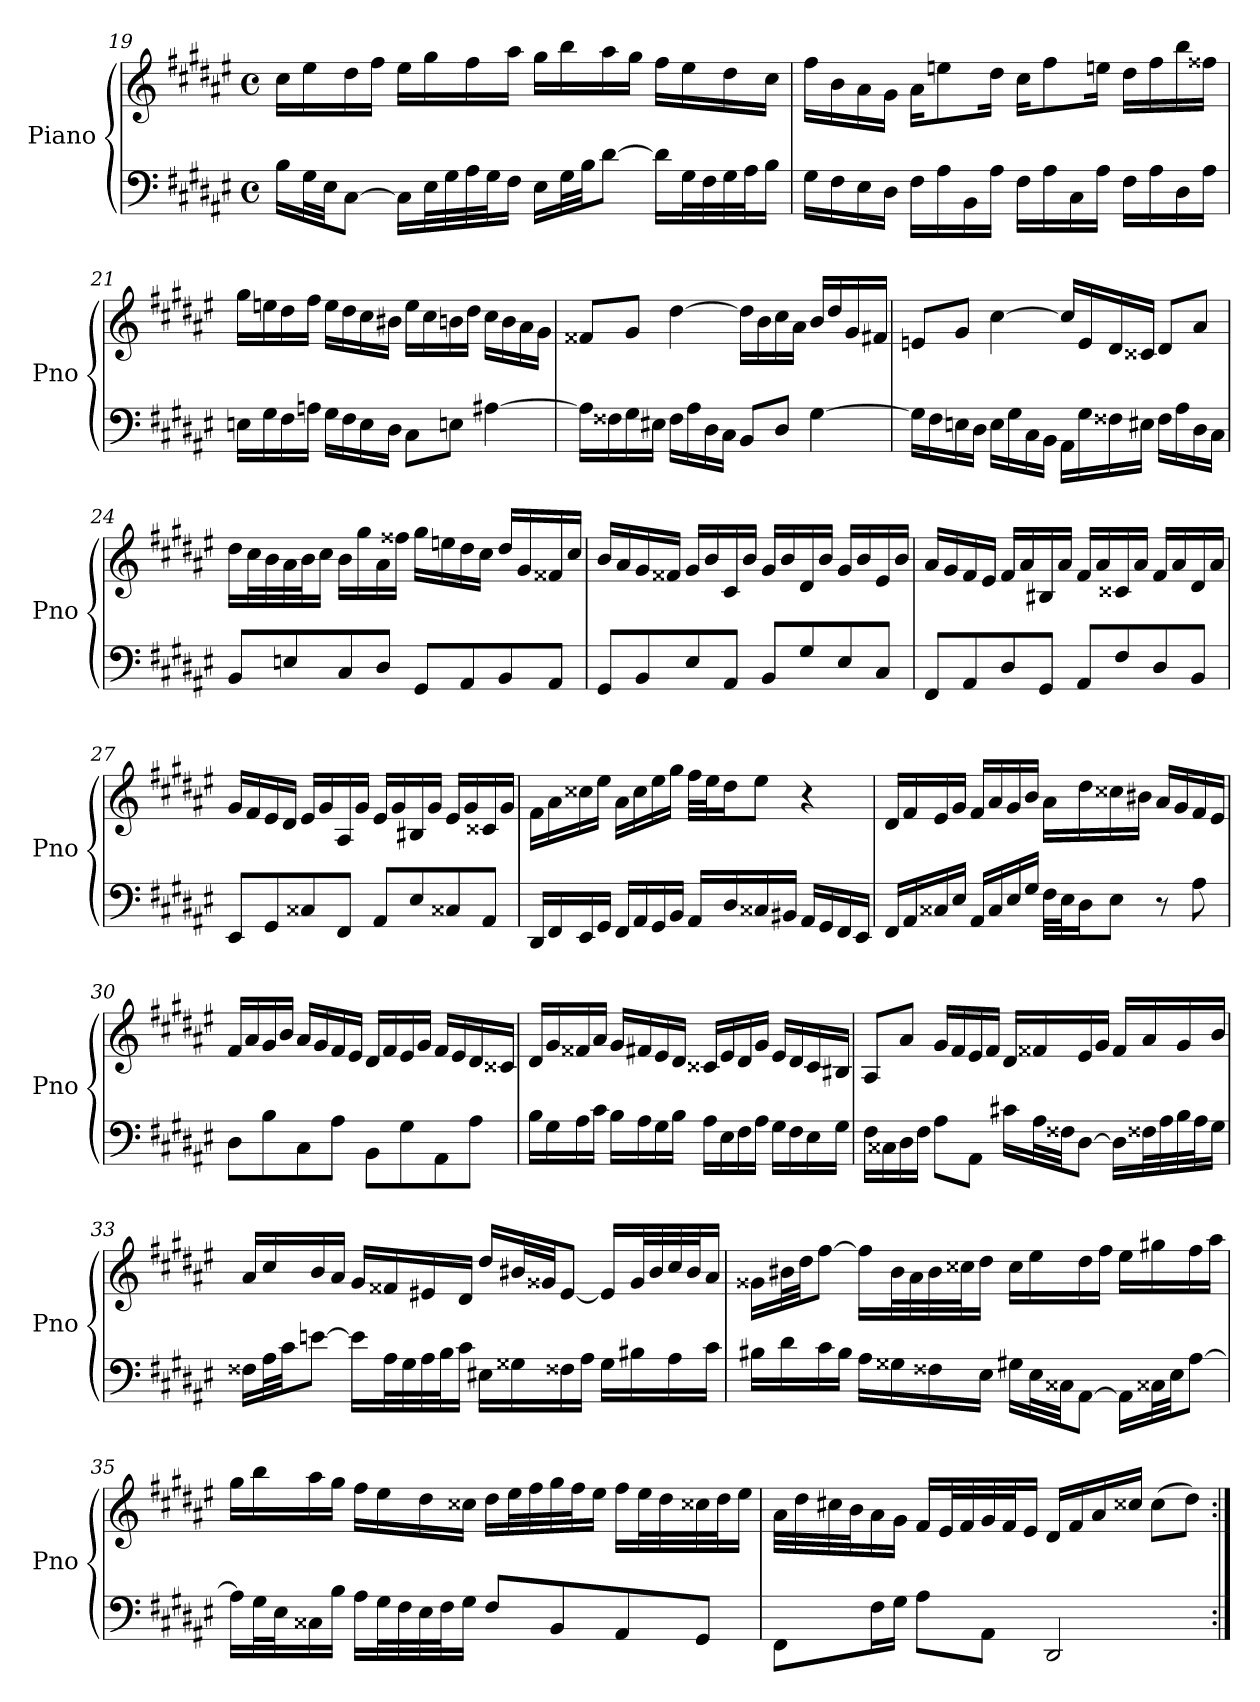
**kern	**kern
*part1	*part1
*staff2	*staff1
*I"Piano	*
*I'Pno	*
*clefF4	*clefG2
*k[f#c#g#d#a#e#]	*k[f#c#g#d#a#e#]
*M4/4	*M4/4
*met(c)	*met(c)
=19	=19
16B\LL	16cc#\LL
32G#\L	16ee#\
32E#\JJ	.
[8C#\J	16dd#\
.	16ff#\JJ
16C#\LL]	16ee#\LL
32E#\L	16gg#\
32G#\	.
32A#\	16ff#\
32G#\J	.
16F#\JJ	16aa#\JJ
16E#\LL	16gg#\LL
32G#\L	16bb\
32B\JJ	.
[8d#\J	16aa#\
.	16gg#\JJ
16d#\LL]	16ff#\LL
32G#\L	16ee#\
32F#\	.
32G#\	16dd#\
32A#\J	.
16B\JJ	16cc#\JJ
=20	=20
16G#\LL	16ff#\LL
16F#\	16b\
16E#\	16a#\
16D#\JJ	16g#\JJ
16F#\LL	16a#\KL
16A#\	8een\
16BB\	.
16A#\JJ	16dd#\Jk
16F#\LL	16cc#\KL
16A#\	8ff#\
16C#\	.
16A#\JJ	16een\Jk
16F#\LL	16dd#\LL
16A#\	16ff#\
16D#\	16bb\
16A#\JJ	16ff##X\JJ
!!LO:LB:g=z
=21	=21
16En\LL	16gg#\LL
16G#\	16een\
16F#\	16dd#\
16An\JJ	16ff#\JJ
16G#\LL	16ee\LL
16F#\	16dd#\
16E\	16cc#\
16D#\JJ	16b#X\JJ
8C#\L	16ee\LL
.	16cc#\
8En\J	16bn\
.	16dd#\JJ
[4A#X\	16cc#\LL
.	16b\
.	16a#\
.	16g#\JJ
=22	=22
16A#\LL]	8f##X/L
16F##X\	.
16G#\	8g#/J
16E#X\JJ	.
16F##\LL	[4dd#\
16A#\	.
16D#\	.
16C#\JJ	.
8BB/L	16dd#\LL]
.	16b\
8D#/J	16cc#\
.	16a#\JJ
[4G#\	16b/LL
.	16dd#/
.	16g#/
.	16f#X/JJ
!!LO:LB:g=z
=23	=23
16G#\LL]	8en/L
16F#\	.
16En\	8g#/J
16D#\JJ	.
16E\LL	[4cc#\
16G#\	.
16C#\	.
16BB\JJ	.
16AA#\LL	16cc#/LL]
16G#\	16e/
16F##X\	16d#/
16E#X\JJ	16c##X/JJ
16F##\LL	8d#/L
16A#\	.
16D#\	8a#/J
16C#\JJ	.
=24	=24
8BB/L	16dd#\LL
.	32cc#\L
.	32b\
8En/	32a#\
.	32b\J
.	16cc#\JJ
8C#/	16b\LL
.	16gg#\
8D#/J	16a#\
.	16ff##X\JJ
8GG#/L	16gg#\LL
.	16een\
8AA#/	16dd#\
.	16cc#\JJ
8BB/	16dd#/LL
.	16g#/
8AA#/J	16f##X/
.	16cc#/JJ
!!LO:LB:g=z
=25	=25
8GG#/L	16b/LL
.	16a#/
8BB/	16g#/
.	16f##X/JJ
8E#/	16g#/LL
.	16b/
8AA#/J	16c#/
.	16b/JJ
8BB/L	16g#/LL
.	16b/
8G#/	16d#/
.	16b/JJ
8E#/	16g#/LL
.	16b/
8C#/J	16e#/
.	16b/JJ
=26	=26
8FF#/L	16a#/LL
.	16g#/
8AA#/	16f#/
.	16e#/JJ
8D#/	16f#/LL
.	16a#/
8GG#/J	16B#X/
.	16a#/JJ
8AA#/L	16f#/LL
.	16a#/
8F#/	16c##X/
.	16a#/JJ
8D#/	16f#/LL
.	16a#/
8BB/J	16d#/
.	16a#/JJ
=27	=27
8EE#/L	16g#/LL
.	16f#/
8GG#/	16e#/
.	16d#/JJ
8C##X/	16e#/LL
.	16g#/
8FF#/J	16A#/
.	16g#/JJ
8AA#/L	16e#/LL
.	16g#/
8E#/	16B#X/
.	16g#/JJ
8C##X/	16e#/LL
.	16g#/
8AA#/J	16c##X/
.	16g#/JJ
!!LO:PB:g=z
=28	=28
16DD#/LL	16f#\LL
16FF#/	16a#\
16EE#/	16cc##X\
16GG#/JJ	16ee#\JJ
16FF#/LL	16a#\LL
16AA#/	16cc##\
16GG#/	16ee#\
16BB/JJ	16gg#\JJ
16AA#/LL	32ff#\LLL
.	32ee#\J
16D#/	16dd#\J
16C##X/	8ee#\J
16BB#X/JJ	.
16AA#/LL	4r
16GG#/	.
16FF#/	.
16EE#/JJ	.
=29	=29
16FF#/LL	16d#/LL
16AA#/	16f#/
16C##X/	16e#/
16E#/JJ	16g#/JJ
16AA#/LL	16f#/LL
16C##/	16a#/
16E#/	16g#/
16G#/JJ	16b/JJ
32F#\LLL	16a#\LL
32E#\J	.
16D#\J	16dd#\
8E#\J	16cc##X\
.	16b#X\JJ
8r	16a#/LL
.	16g#/
8A#\	16f#/
.	16e#/JJ
=30	=30
8D#\L	16f#/LL
.	16a#/
8B\	16g#/
.	16b/JJ
8C#\	16a#/LL
.	16g#/
8A#\J	16f#/
.	16e#/JJ
8BB\L	16d#/LL
.	16f#/
8G#\	16e#/
.	16g#/JJ
8AA#\	16f#/LL
.	16e#/
8A#\J	16d#/
.	16c##X/JJ
!!LO:LB:g=z
=31	=31
16B\LL	16d#/LL
16G#\	16g#/
16A#\	16f##X/
16c#\JJ	16a#/JJ
16B\LL	16g#/LL
16A#\	16f#X/
16G#\	16e#/
16B\JJ	16d#/JJ
16A#\LL	16c##X/LL
16E#\	16e#/
16F#\	16d#/
16A#\JJ	16g#/JJ
16G#\LL	16e#/LL
16F#\	16d#/
16E#\	16c##/
16G#\JJ	16B#X/JJ
=32	=32
16F#\LL	8A#/L
16C##X\	.
16D#\	8a#/J
16F#\JJ	.
8A#\L	16g#/LL
.	16f#/
8AA#\J	16e#/
.	16f#/JJ
16c#X\LL	16d#/LL
32A#\L	16f##X/
32F##X\JJ	.
[8D#\J	16e#/
.	16g#/JJ
16D#\LL]	16f##/LL
32F##X\L	16a#/
32A#\	.
32B\	16g#/
32A#\J	.
16G#\JJ	16b/JJ
!!LO:LB:g=z
=33	=33
16F##X\LL	16a#/LL
32A#\L	16cc#/
32c#\JJ	.
[8en\J	16b/
.	16a#/JJ
16e\LL]	16g#/LL
32A#\L	16f##X/
32G#\	.
32A#\	16e#X/
32B\J	.
16c#\JJ	16d#/JJ
16E#X\LL	16dd#/LL
16G##X\	32b#X/L
.	32g##X/JJ
16F##X\	[8e#/J
16A#\JJ	.
16G##\LL	16e#/LL]
16B#X\	32g##/L
.	32b#/
16A#\	32cc#/
.	32b#/J
16c#\JJ	16a#/JJ
=34	=34
16B#X\LL	16g##X\LL
16d#\	32b#X\L
.	32dd#\JJ
16c#\	[8ff#\J
16B#\JJ	.
16A#\LL	16ff#\LL]
16G##X\	32b#\L
.	32a#\
16F##X\	32b#\
.	32cc##X\J
16E#\JJ	16dd#\JJ
16G#X\LL	16cc##\LL
32E#\L	16ee#\
32C##X\JJ	.
[8AA#\J	16dd#\
.	16ff#\JJ
16AA#\LL]	16ee#\LL
32C##X\L	16gg#X\
32E#\JJ	.
[8A#\J	16ff#\
.	16aa#\JJ
!!LO:LB:g=z
=35	=35
16A#\LL]	16gg#\LL
32G#\L	16bb\
32E#\J	.
16C##X\	16aa#\
16B\JJ	16gg#\JJ
16A#\LL	16ff#\LL
32G#\L	16ee#\
32F#\	.
32E#\	16dd#\
32F#\J	.
16G#\JJ	16cc##X\JJ
8F#/L	16dd#\LL
.	32ee#\L
.	32ff#\
8BB/	32gg#\
.	32ff#\J
.	16ee#\JJ
8AA#/	16ff#\LL
.	32ee#\L
.	32dd#\
8GG#/J	32cc##X\
.	32dd#\J
.	16ee#\JJ
=36	=36
8FF#\L	32a#\LLL
.	32dd#\
.	32cc#X\
.	32b\J
16F#\L	16a#\
16G#\JJ	16g#\JJ
8A#\L	16f#/LL
.	32e#/L
.	32f#/
8AA#\J	32g#/
.	32f#/J
.	16e#/JJ
2DD#/	16d#/LL
.	16f#/
.	16a#/
.	16cc##X/JJ
.	(8cc##\L
.	8dd#\J)
=:|!	=:|!
*-	*-
